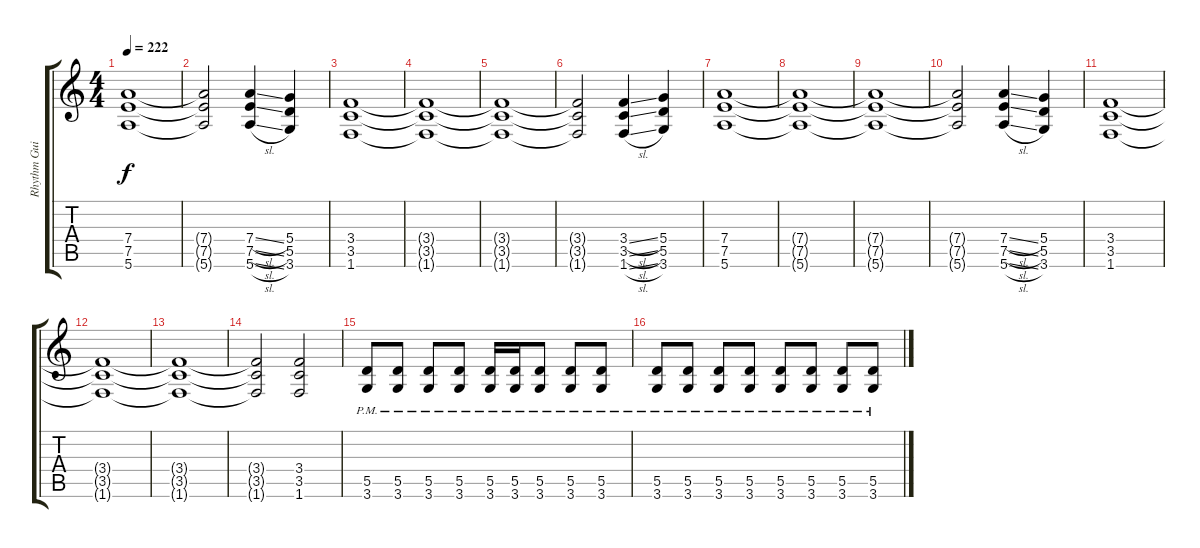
\track ("Rhythm Guitar" "Rhythm Gui") {instrument distortionguitar}
\staff {score tabs}
\tuning (E4 B3 G3 D3 A2 E2) {hide}
\ts (4 4)
\tempo 222
\clef g2
\ks c
(7.4{t} 7.5{t} 5.6{t}).1{dy f} |
(7.4{t} 7.5{t} 5.6{t}).2 (7.4{sl} 7.5{sl} 5.6{sl}).4 (5.4 5.5 3.6).4 |
(3.4 3.5 1.6).1 |
(3.4{t} 3.5{t} 1.6{t}).1 |
(3.4{t} 3.5{t} 1.6{t}).1 |
(3.4{t} 3.5{t} 1.6{t}).2 (3.4{sl} 3.5{sl} 1.6{sl}).4 (5.4 5.5 3.6).4 |
(7.4 7.5 5.6).1 |
(7.4{t} 7.5{t} 5.6{t}).1 |
(7.4{t} 7.5{t} 5.6{t}).1 |
(7.4{t} 7.5{t} 5.6{t}).2 (7.4{sl} 7.5{sl} 5.6{sl}).4 (5.4 5.5 3.6).4 |
(3.4 3.5 1.6).1 |
(3.4{t} 3.5{t} 1.6{t}).1 |
(3.4{t} 3.5{t} 1.6{t}).1 |
(3.4{t} 3.5{t} 1.6{t}).2 (3.4 3.5 1.6).2 |
(5.5{pm} 3.6{pm}).8 (5.5{pm} 3.6{pm}).8 (5.5{pm} 3.6{pm}).8 (5.5{pm} 3.6{pm}).8 (5.5{pm} 3.6{pm}).16 (5.5{pm} 3.6{pm}).16 (5.5{pm} 3.6{pm}).8 (5.5{pm} 3.6{pm}).8 (5.5{pm} 3.6{pm}).8 |
(5.5{pm} 3.6{pm}).8 (5.5{pm} 3.6{pm}).8 (5.5{pm} 3.6{pm}).8 (5.5{pm} 3.6{pm}).8 (5.5{pm} 3.6{pm}).8 (5.5{pm} 3.6{pm}).8 (5.5{pm} 3.6{pm}).8 (5.5{pm} 3.6{pm}).8
